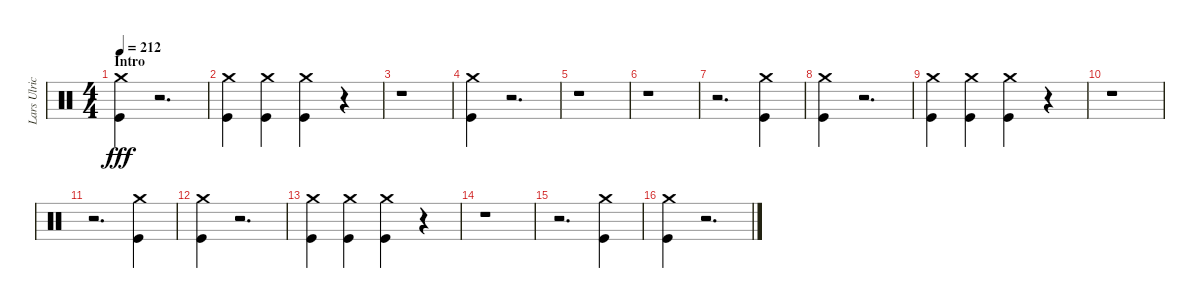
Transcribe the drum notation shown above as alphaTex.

\track ("Lars Ulrich" "Lars Ulric") {instrument percussion}
\staff {score}
\articulation defaults
\ts (4 4)
\section ("" "Intro")
\tempo 212
\clef neutral
\ks c
("Crash medium (hit)" "Kick (hit)").4{dy fff} r.2{d} |
("Crash medium (hit)" "Kick (hit)").4 ("Crash medium (hit)" "Kick (hit)").4 ("Crash medium (hit)" "Kick (hit)").4 r.4 |
r.1 |
("Kick (hit)" "Crash medium (hit)").4 r.2{d} |
r.1 |
r.1 |
r.2{d} ("Kick (hit)" "Crash medium (hit)").4 |
("Kick (hit)" "Crash medium (hit)").4 r.2{d} |
("Crash medium (hit)" "Kick (hit)").4 ("Kick (hit)" "Crash medium (hit)").4 ("Kick (hit)" "Crash medium (hit)").4 r.4 |
r.1 |
r.2{d} ("Kick (hit)" "Crash medium (hit)").4 |
("Kick (hit)" "Crash medium (hit)").4 r.2{d} |
("Kick (hit)" "Crash medium (hit)").4 ("Crash medium (hit)" "Kick (hit)").4 ("Kick (hit)" "Crash medium (hit)").4 r.4 |
r.1 |
r.2{d} ("Kick (hit)" "Crash medium (hit)").4 |
("Kick (hit)" "Crash medium (hit)").4 r.2{d}
